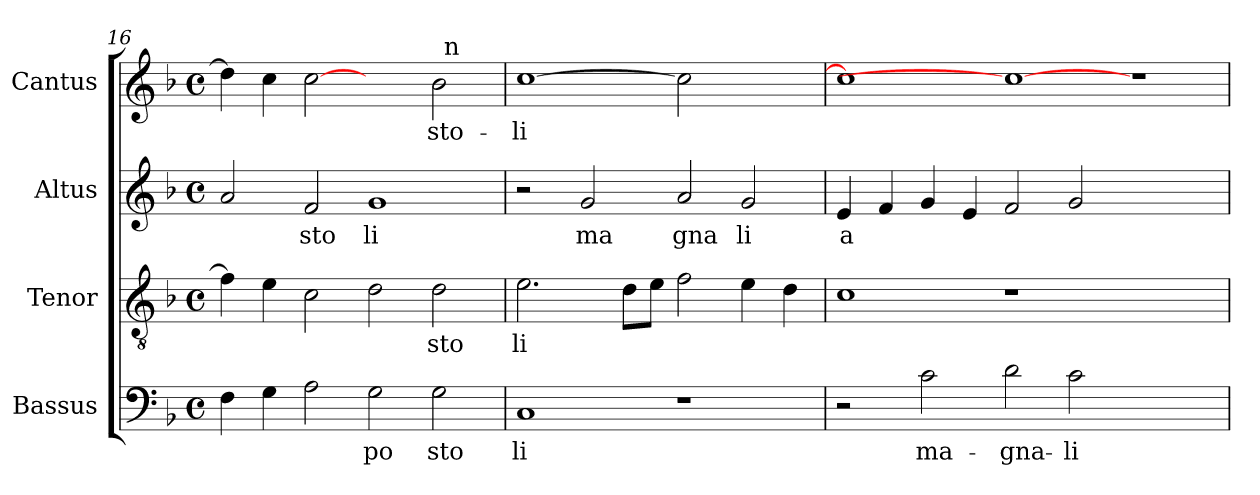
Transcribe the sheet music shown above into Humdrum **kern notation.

**kern	**text	**kern	**text	**kern	**text	**kern	**text
*part4	*part4	*part3	*part3	*part2	*part2	*part1	*part1
*staff4	*staff4	*staff3	*staff3	*staff2	*staff2	*staff1	*staff1
*I"Bassus	*	*I"Tenor	*	*I"Altus	*	*I"Cantus	*
*clefF4	*	*clefGv2	*	*clefG2	*	*clefG2	*
*k[b-]	*	*k[b-]	*	*k[b-]	*	*k[b-]	*
*F:	*	*F:	*	*F:	*	*F:	*
*M4/4	*	*M4/4	*	*M4/4	*	*M4/4	*
*met(c)	*	*met(c)	*	*met(c)	*	*met(c)	*
=16	=16	=16	=16	=16	=16	=16	=16
*	*	*	*	*	*	*^	*
4F\	.	4f\]	.	2a/	.	4dd\]	1ryy	.
4G\	.	4e\	.	.	.	4cc\	.	.
!	!	!	!	!	!LO:LY:b:cj	!	!	!
2A\	.	2c\	.	2f/	sto	[2cc	.	.
!	!LO:LY:b:cj	!	!	!	!LO:LY:b:cj	!	!	!
2G\	po	2d\	.	1g	li	2ryy	2ryy	.
!	!LO:LY:b:cj	!	!LO:LY:b:cj	!	!	!	!	!LO:LY:b:cj
2G\	sto	2d\	sto	.	.	2b-\	32ryy	-sto-
!	!	!	!	!	!	!	!LO:TX:a:t=n	!
.	.	.	.	.	.	.	4...ryy	.
=17	=17	=17	=17	=17	=17	=17	=17	=17
!	!LO:LY:b:cj	!	!LO:LY:b:cj	!	!	!	!	!LO:LY:b:cj
*	*	*	*	*	*	*v	*v	*
1C	li	2.e\	li	2r	.	[<1cc	-li
!	!	!	!	!	!LO:LY:b:cj	!	!
.	.	.	.	2g/	ma	.	.
.	.	8d\L	.	.	.	.	.
.	.	8e\J	.	.	.	.	.
!	!	!	!	!	!LO:LY:b:cj	!	!
1r	.	2f\	.	2a/	gna	2cc]	.
!	!	!	!	!	!LO:LY:b:cj	!	!
.	.	4e\	.	2g/	li	2ryy	.
.	.	4d\	.	.	.	.	.
!!LO:LB:g=z
=18	=18	=18	=18	=18	=18	=18	=18
!	!	!	!	!	!LO:LY:b:cj	!	!
2r	.	1c	.	4e/	a	1cc]	.
.	.	.	.	4f/	.	.	.
!	!LO:LY:b:cj	!	!	!	!	!	!
2c\	ma-	.	.	4g/	.	.	.
.	.	.	.	4e/	.	.	.
!	!LO:LY:b:cj	!	!	!	!	!	!
2d\	-gna-	1r	.	2f/	.	1cc_	.
!	!LO:LY:b:cj	!	!	!	!	!	!
2c\	-li-	.	.	2g/	.	.	.
1ryy	.	1ryy	.	1ryy	.	1r	.
=	=	=	=	=	=	=	=
*-	*-	*-	*-	*-	*-	*-	*-
